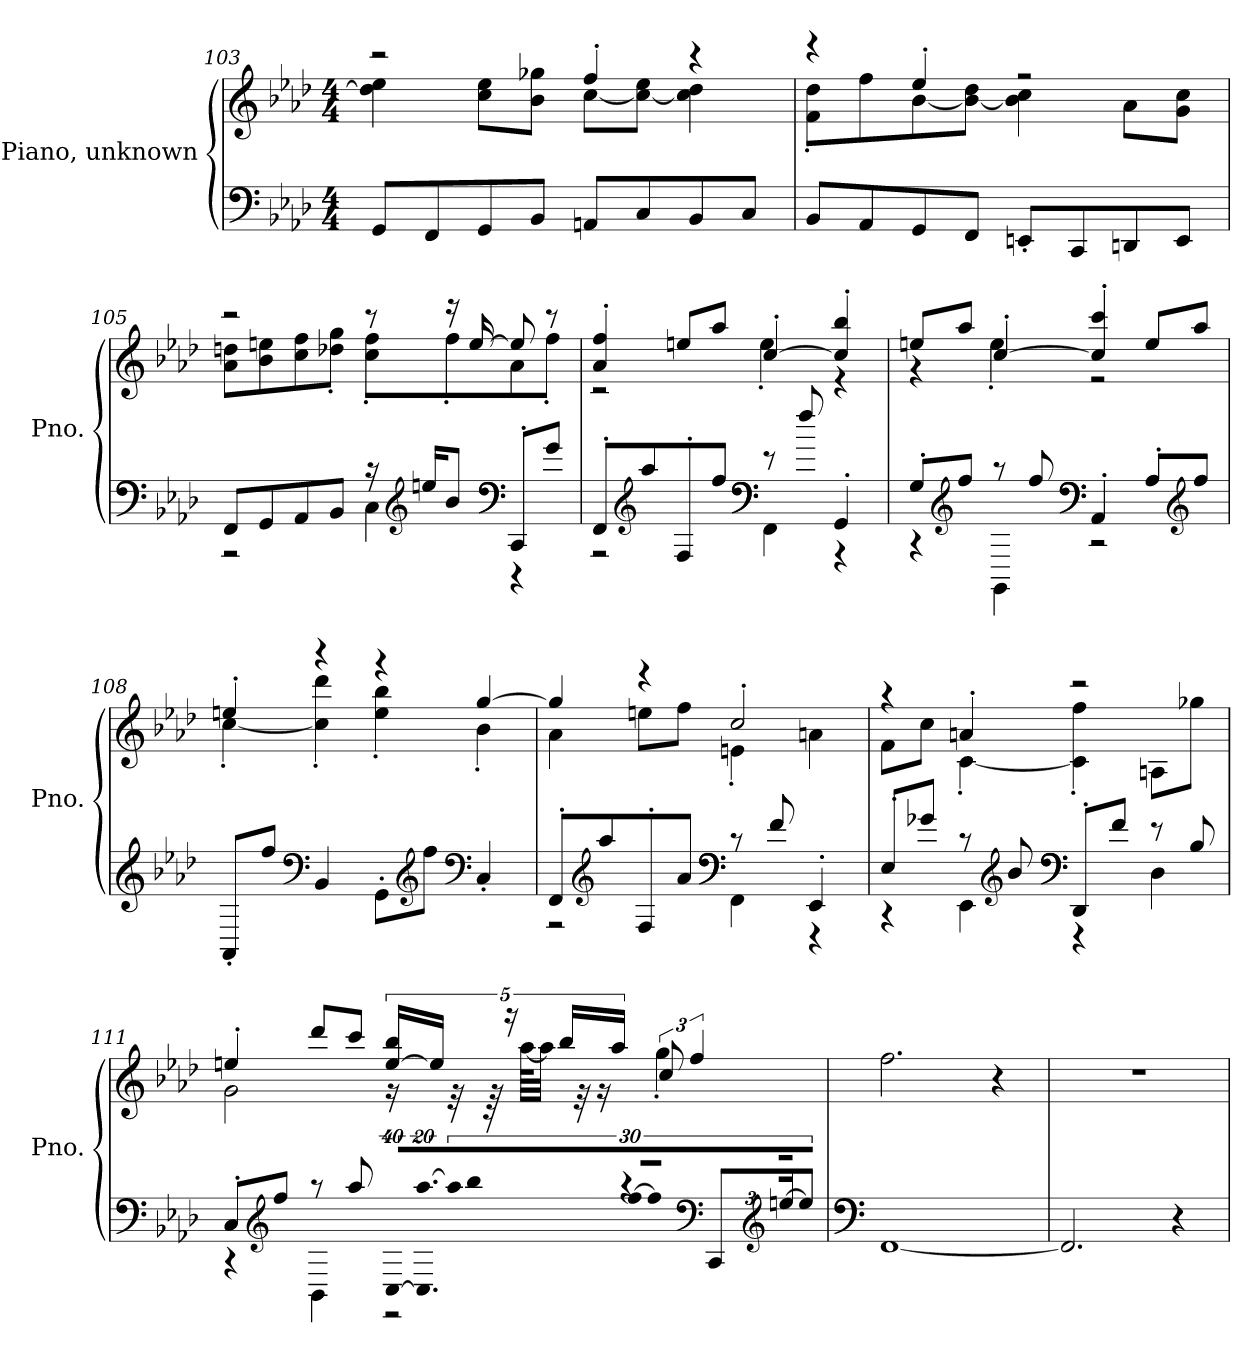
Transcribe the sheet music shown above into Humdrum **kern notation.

**kern	**kern
*part1	*part1
*staff2	*staff1
*I"Piano, unknown	*
*I'Pno.	*
*clefF4	*clefG2
*k[b-e-a-d-]	*k[b-e-a-d-]
*M4/4	*M4/4
=103	=103
*	*^
8GG/L	2r	4dd-\] 4ee-\
8FF/	.	.
8GG/	.	8cc\ 8ee-\L
8BB-/J	.	8b-\ 8gg-X\J
8AAn/L	4ff'/	[8cc\L
8C/	.	8cc\_ 8ee-\J
8BB-/	4r	4cc\] 4dd-\
8C/J	.	.
!!LO:LB:g=z	!!
=104	=104	=104
8BB-/L	4r	8f\' 8dd-\'L
8AA-/	.	8ff\
8GG/	4ee-'/	[8b-\
8FF/J	.	8b-\_ 8dd-\J
8EEn'/L	2r	4b-\] 4cc\
8CC/	.	.
8DDn/	.	8a-\L
8EE/J	.	8g\ 8cc\J
=105	=105	=105
*^	*	*
8FF/L	2r	2r	8a-\ 8ddn\L
8GG/	.	.	8b-\ 8een\
8AA-/	.	.	8cc\ 8ff\
8BB-/J	.	.	8dd-X\' 8gg\'J
16r	4C\	8r	8cc\' 8ff\'L
*clefG2	*	*	*
16een/KL	.	.	.
8b-/J	.	16r	8ff'\
.	.	[16ee/	.
*clefF4	*	*	*
8CC'/L	4r	8ee/]	8a-\
8g/J	.	8r	8ff'\J
=106	=106	=106	=106
8FF'/L	2r	4a-/' 4ff/'	2r
*clefG2	*	*	*
8aa-/	.	.	.
8F'/	.	8een/L	.
8ff/J	.	8aa-/J	.
*clefF4	*	*	*
8r	4FF\	[4cc'/	4ee'\
8ff/	.	.	.
4GG'/	4r	4cc/]' 4bb-/'	4r
!!LO:LB:g=z	!!
=107	=107	=107	=107
8G'/L	4r	8een/L	4r
*clefG2	*	*	*
8ff/J	.	8aa-/J	.
8r	4GG\	[4cc'/	4ee'\
8ff/	.	.	.
*clefF4	*	*	*
4AA-'/	2r	4cc/]' 4ccc/'	2r
8A-'/L	.	8ee/L	.
*clefG2	*	*	*
8ff/J	.	8aa-/J	.
*v	*v	*	*
=108	=108	=108
8AA-'/L	4een'/	[4cc'\
8ff/J	.	.
*clefF4	*	*
4BB-/	4r	4cc\]' 4ddd-\'
8GG'\L	4r	4ee\' 4bb-\'
*clefG2	*	*
8ff\J	.	.
*clefF4	*	*
4C'/	[4gg/	4b-'\
=109	=109	=109
*^	*	*
8FF'/L	2r	4gg/]	4a-\
*clefG2	*	*	*
8aa-/	.	.	.
8F'/	.	4r	8een\L
8a-/J	.	.	8ff\J
*clefF4	*	*	*
8r	4FF\	2cc'/	4en'\
8f/	.	.	.
4EE-'/	4r	.	4an\
!!LO:LB:g=z	!!
=110	=110	=110	=110
8E-'/L	4r	4r	8f\L
8g-X/J	.	.	8cc\J
8r	4EE-\	4an'/	[4c'\
*clefG2	*	*	*
8b-/	.	.	.
*clefF4	*	*	*
8DD-'/L	4r	2r	4c\]' 4ff\'
8f/J	.	.	.
8r	4D-\	.	8An\L
8B-/	.	.	8gg-X\J
=111	=111	=111	=111
8C'/L	4r	4een'/	2g\
*clefG2	*	*	*
8ff/J	.	.	.
8r	4BB-\	8ddd-/L	.
8aa-/	.	8ccc/J	.
!LO:N:vis=32	!	!	!
[640%23C/LLL	2r	[20ee/ 20bb-/LL	16r
!LO:N:vis=64.	!	!	!
640%17C/] [640%17aa-/L	.	.	.
.	.	20ee/JJ]	.
!LO:N:vis=256	!	!	!
1920%17aa-/JK]	.	.	32r
!LO:N:vis=32	!	!	!
640%23bb-/JJJ	.	.	.
.	.	.	64r
.	.	20r	.
!LO:N:vis=128	!	!	!
1920%17r	.	.	.
.	.	.	[64aa-\KLLL
!LO:N:vis=256	!	!	!
[1920%17ff/KKKKL	.	.	.
8ff/J]	.	.	32aa-\JJJ]
.	.	20bb-/LL	.
.	.	.	32r
.	.	.	16r
.	.	20aa-/JJ	.
*clefF4	*	*	*
*Xbrackettup	*	*	*
12CC/L	.	12cc/	4gg'\
*clefG2	*	*	*
[24een/K	.	6ff/	.
8ee/J]	.	.	.
*v	*v	*	*
*	*v	*v
!!LO:PB:g=z
=112	=112
*clefF4	*
[1FF	2.ff\
.	4r
=113	=113
2.FF/]	1r
4r	.
=	=
*-	*-
